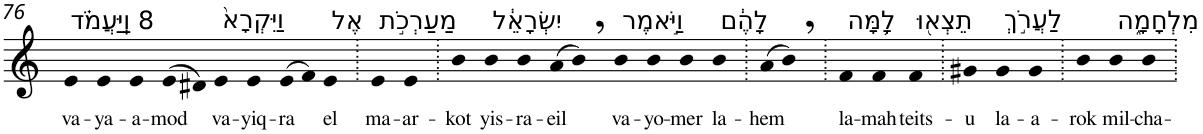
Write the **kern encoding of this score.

**kern	**text
*part1	*part1
*staff1	*staff1
*I"Piano	*
*I'Pno	*
!!LO:PB:g=z
*clefG2	*
*k[]	*
=76	=76
!LO:TX:a:t=8 וַֽיַּעֲמֹ֗ד	!
!	!LO:LY:b
4e	va-
!	!LO:LY:b
4e	-ya-
!	!LO:LY:b
4e	-a-
!	!LO:LY:b
(>8e	-mod
8d#X)	.
!LO:TX:a:t=וַיִּקְרָא֙	!
!	!LO:LY:b
4e	va-
!	!LO:LY:b
4e	-yiq-
!	!LO:LY:b
(>8e	-ra
8f)	.
!LO:TX:a:t=אֶל	!
!	!LO:LY:b
4e	el
=77.	=77.
!LO:TX:a:t=מַעַרְכֹ֣ת	!
!	!LO:LY:b
4e	ma-
!	!LO:LY:b
4e	-ar-
=78.	=78.
!	!LO:LY:b
4b	-kot
!LO:TX:a:t=יִשְׂרָאֵ֔ל	!
!	!LO:LY:b
4b	yis-
!	!LO:LY:b
4b	-ra-
!	!LO:LY:b
(>8a	-eil
8b,)	.
!LO:TX:a:t=וַיֹּ֣אמֶר	!
!	!LO:LY:b
4b	va-
!	!LO:LY:b
4b	-yo-
!	!LO:LY:b
4b	-mer
!LO:TX:a:t=לָהֶ֔ם	!
!	!LO:LY:b
4b	la-
=79.	=79.
!	!LO:LY:b
(>8a	-hem
8b,)	.
=80.	=80.
!LO:TX:a:t=לָ֥מָּה	!
!	!LO:LY:b
4f	la-
!	!LO:LY:b
4f	-mah
!LO:TX:a:t=תֵצְא֖וּ	!
!	!LO:LY:b
4f	teits-
=81.	=81.
!	!LO:LY:b
4g#X	-u
!LO:TX:a:t=לַעֲרֹ֣ךְ	!
!	!LO:LY:b
4g#	la-
!	!LO:LY:b
4g#	-a-
=82.	=82.
!	!LO:LY:b
4b	-rok
!LO:TX:a:t=מִלְחָמָ֑ה	!
!	!LO:LY:b
4b	mil-
!	!LO:LY:b
4b	-cha-
=.	=.
*-	*-
